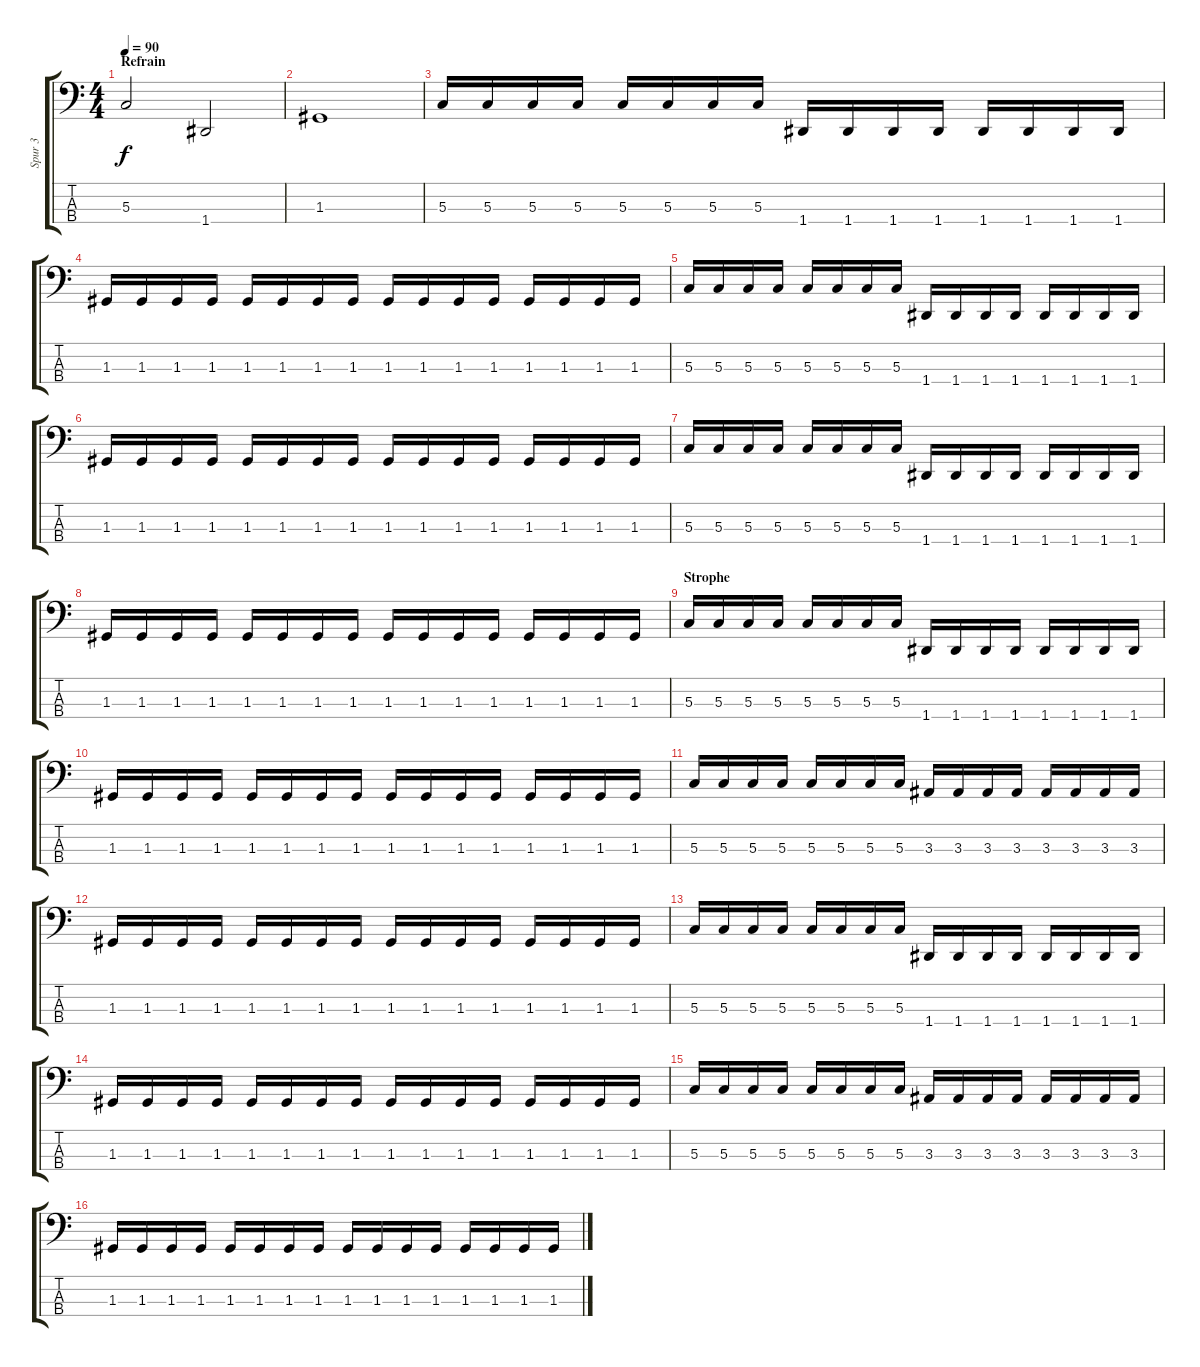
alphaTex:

\track ("Spur 3" "Spur 3") {instrument electricbasspick}
\staff {score tabs}
\tuning (F2 C2 G1 D1) {hide}
\ts (4 4)
\section ("" "Refrain")
\tempo 90
\clef f4
\ks c
5.3.2{dy f} 1.4.2 |
1.3.1 |
5.3.16 5.3.16 5.3.16 5.3.16 5.3.16 5.3.16 5.3.16 5.3.16 1.4.16 1.4.16 1.4.16 1.4.16 1.4.16 1.4.16 1.4.16 1.4.16 |
1.3.16 1.3.16 1.3.16 1.3.16 1.3.16 1.3.16 1.3.16 1.3.16 1.3.16 1.3.16 1.3.16 1.3.16 1.3.16 1.3.16 1.3.16 1.3.16 |
5.3.16 5.3.16 5.3.16 5.3.16 5.3.16 5.3.16 5.3.16 5.3.16 1.4.16 1.4.16 1.4.16 1.4.16 1.4.16 1.4.16 1.4.16 1.4.16 |
1.3.16 1.3.16 1.3.16 1.3.16 1.3.16 1.3.16 1.3.16 1.3.16 1.3.16 1.3.16 1.3.16 1.3.16 1.3.16 1.3.16 1.3.16 1.3.16 |
5.3.16 5.3.16 5.3.16 5.3.16 5.3.16 5.3.16 5.3.16 5.3.16 1.4.16 1.4.16 1.4.16 1.4.16 1.4.16 1.4.16 1.4.16 1.4.16 |
1.3.16 1.3.16 1.3.16 1.3.16 1.3.16 1.3.16 1.3.16 1.3.16 1.3.16 1.3.16 1.3.16 1.3.16 1.3.16 1.3.16 1.3.16 1.3.16 |
\section ("" "Strophe")
5.3.16 5.3.16 5.3.16 5.3.16 5.3.16 5.3.16 5.3.16 5.3.16 1.4.16 1.4.16 1.4.16 1.4.16 1.4.16 1.4.16 1.4.16 1.4.16 |
1.3.16 1.3.16 1.3.16 1.3.16 1.3.16 1.3.16 1.3.16 1.3.16 1.3.16 1.3.16 1.3.16 1.3.16 1.3.16 1.3.16 1.3.16 1.3.16 |
5.3.16 5.3.16 5.3.16 5.3.16 5.3.16 5.3.16 5.3.16 5.3.16 3.3.16 3.3.16 3.3.16 3.3.16 3.3.16 3.3.16 3.3.16 3.3.16 |
1.3.16 1.3.16 1.3.16 1.3.16 1.3.16 1.3.16 1.3.16 1.3.16 1.3.16 1.3.16 1.3.16 1.3.16 1.3.16 1.3.16 1.3.16 1.3.16 |
5.3.16 5.3.16 5.3.16 5.3.16 5.3.16 5.3.16 5.3.16 5.3.16 1.4.16 1.4.16 1.4.16 1.4.16 1.4.16 1.4.16 1.4.16 1.4.16 |
1.3.16 1.3.16 1.3.16 1.3.16 1.3.16 1.3.16 1.3.16 1.3.16 1.3.16 1.3.16 1.3.16 1.3.16 1.3.16 1.3.16 1.3.16 1.3.16 |
5.3.16 5.3.16 5.3.16 5.3.16 5.3.16 5.3.16 5.3.16 5.3.16 3.3.16 3.3.16 3.3.16 3.3.16 3.3.16 3.3.16 3.3.16 3.3.16 |
1.3.16 1.3.16 1.3.16 1.3.16 1.3.16 1.3.16 1.3.16 1.3.16 1.3.16 1.3.16 1.3.16 1.3.16 1.3.16 1.3.16 1.3.16 1.3.16
